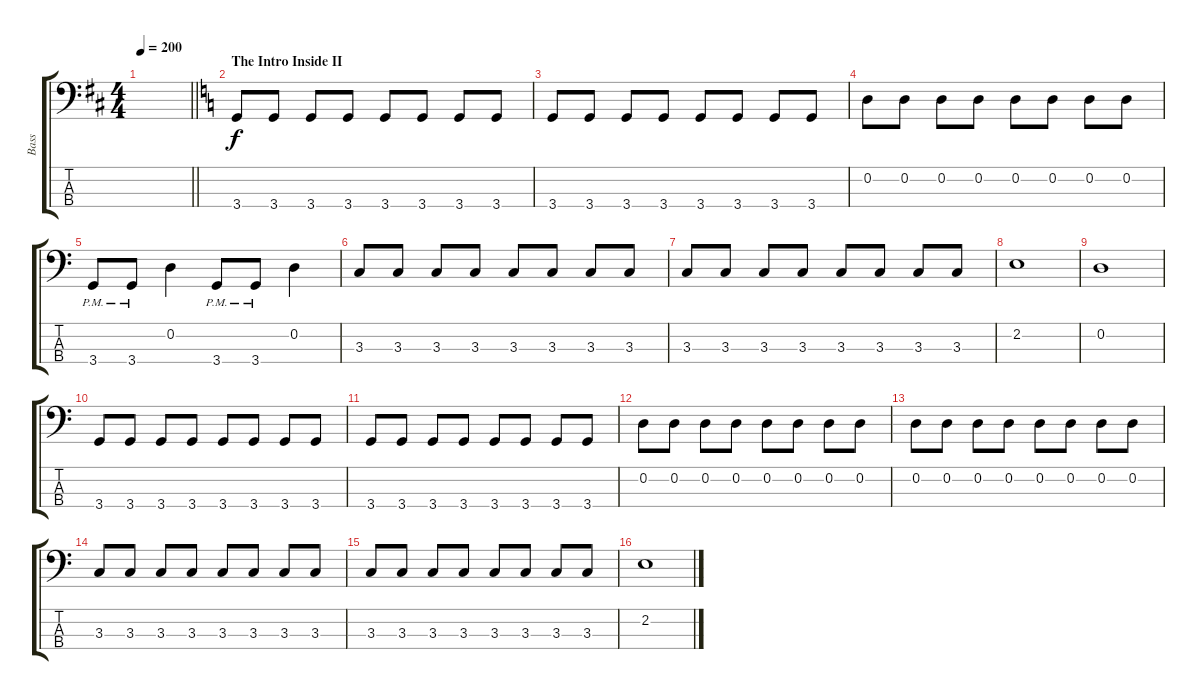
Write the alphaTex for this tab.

\track ("Bass" "Bass") {instrument electricbassfinger}
\staff {score tabs}
\tuning (G2 D2 A1 E1) {hide}
\ts (4 4)
\tempo 200
\clef f4
\barLineRight lightlight
\ks d
|
\section ("" "The Intro Inside II")
\ks c
3.4.8 3.4.8 3.4.8 3.4.8 3.4.8 3.4.8 3.4.8 3.4.8 |
3.4.8 3.4.8 3.4.8 3.4.8 3.4.8 3.4.8 3.4.8 3.4.8 |
0.2.8 0.2.8 0.2.8 0.2.8 0.2.8 0.2.8 0.2.8 0.2.8 |
3.4{pm}.8 3.4{pm}.8 0.2.4 3.4{pm}.8 3.4{pm}.8 0.2.4 |
3.3.8 3.3.8 3.3.8 3.3.8 3.3.8 3.3.8 3.3.8 3.3.8 |
3.3.8 3.3.8 3.3.8 3.3.8 3.3.8 3.3.8 3.3.8 3.3.8 |
2.2.1 |
0.2.1 |
3.4.8 3.4.8 3.4.8 3.4.8 3.4.8 3.4.8 3.4.8 3.4.8 |
3.4.8 3.4.8 3.4.8 3.4.8 3.4.8 3.4.8 3.4.8 3.4.8 |
0.2.8 0.2.8 0.2.8 0.2.8 0.2.8 0.2.8 0.2.8 0.2.8 |
0.2.8 0.2.8 0.2.8 0.2.8 0.2.8 0.2.8 0.2.8 0.2.8 |
3.3.8 3.3.8 3.3.8 3.3.8 3.3.8 3.3.8 3.3.8 3.3.8 |
3.3.8 3.3.8 3.3.8 3.3.8 3.3.8 3.3.8 3.3.8 3.3.8 |
2.2.1
